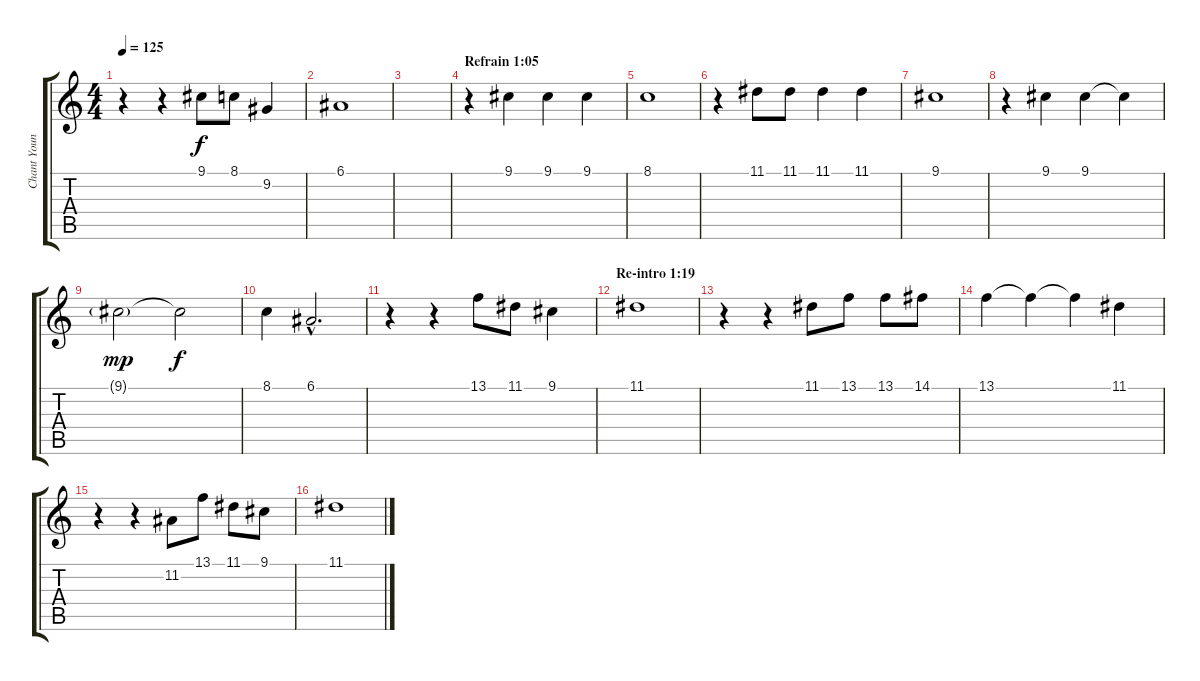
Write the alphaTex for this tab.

\track ("Chant Younes" "Chant Youn") {instrument piccolo}
\staff {score tabs}
\tuning (E4 B3 G3 D3 A2 E2) {hide}
\ts (4 4)
\tempo 125
\clef g2
\ks c
r.4{dy f} r.4 9.1.8 8.1.8 9.2.4 |
6.1.1 |
|
\section ("" "Refrain 1:05")
r.4 9.1.4 9.1.4 9.1.4 |
8.1.1 |
r.4 11.1.8 11.1.8 11.1.4 11.1.4 |
9.1.1 |
r.4 9.1.4 9.1.4 9.1{t}.4 |
9.1{g}.2{dy mp} 9.1{t}.2{dy f} |
8.1.4 6.1{hac}.2{d} |
r.4 r.4 13.1.8 11.1.8 9.1.4 |
\section ("" "Re-intro 1:19")
11.1.1 |
r.4 r.4 11.1.8 13.1.8 13.1.8 14.1.8 |
13.1.4 13.1{t}.4 13.1{t}.4 11.1.4 |
r.4 r.4 11.2.8 13.1.8 11.1.8 9.1.8 |
11.1.1
